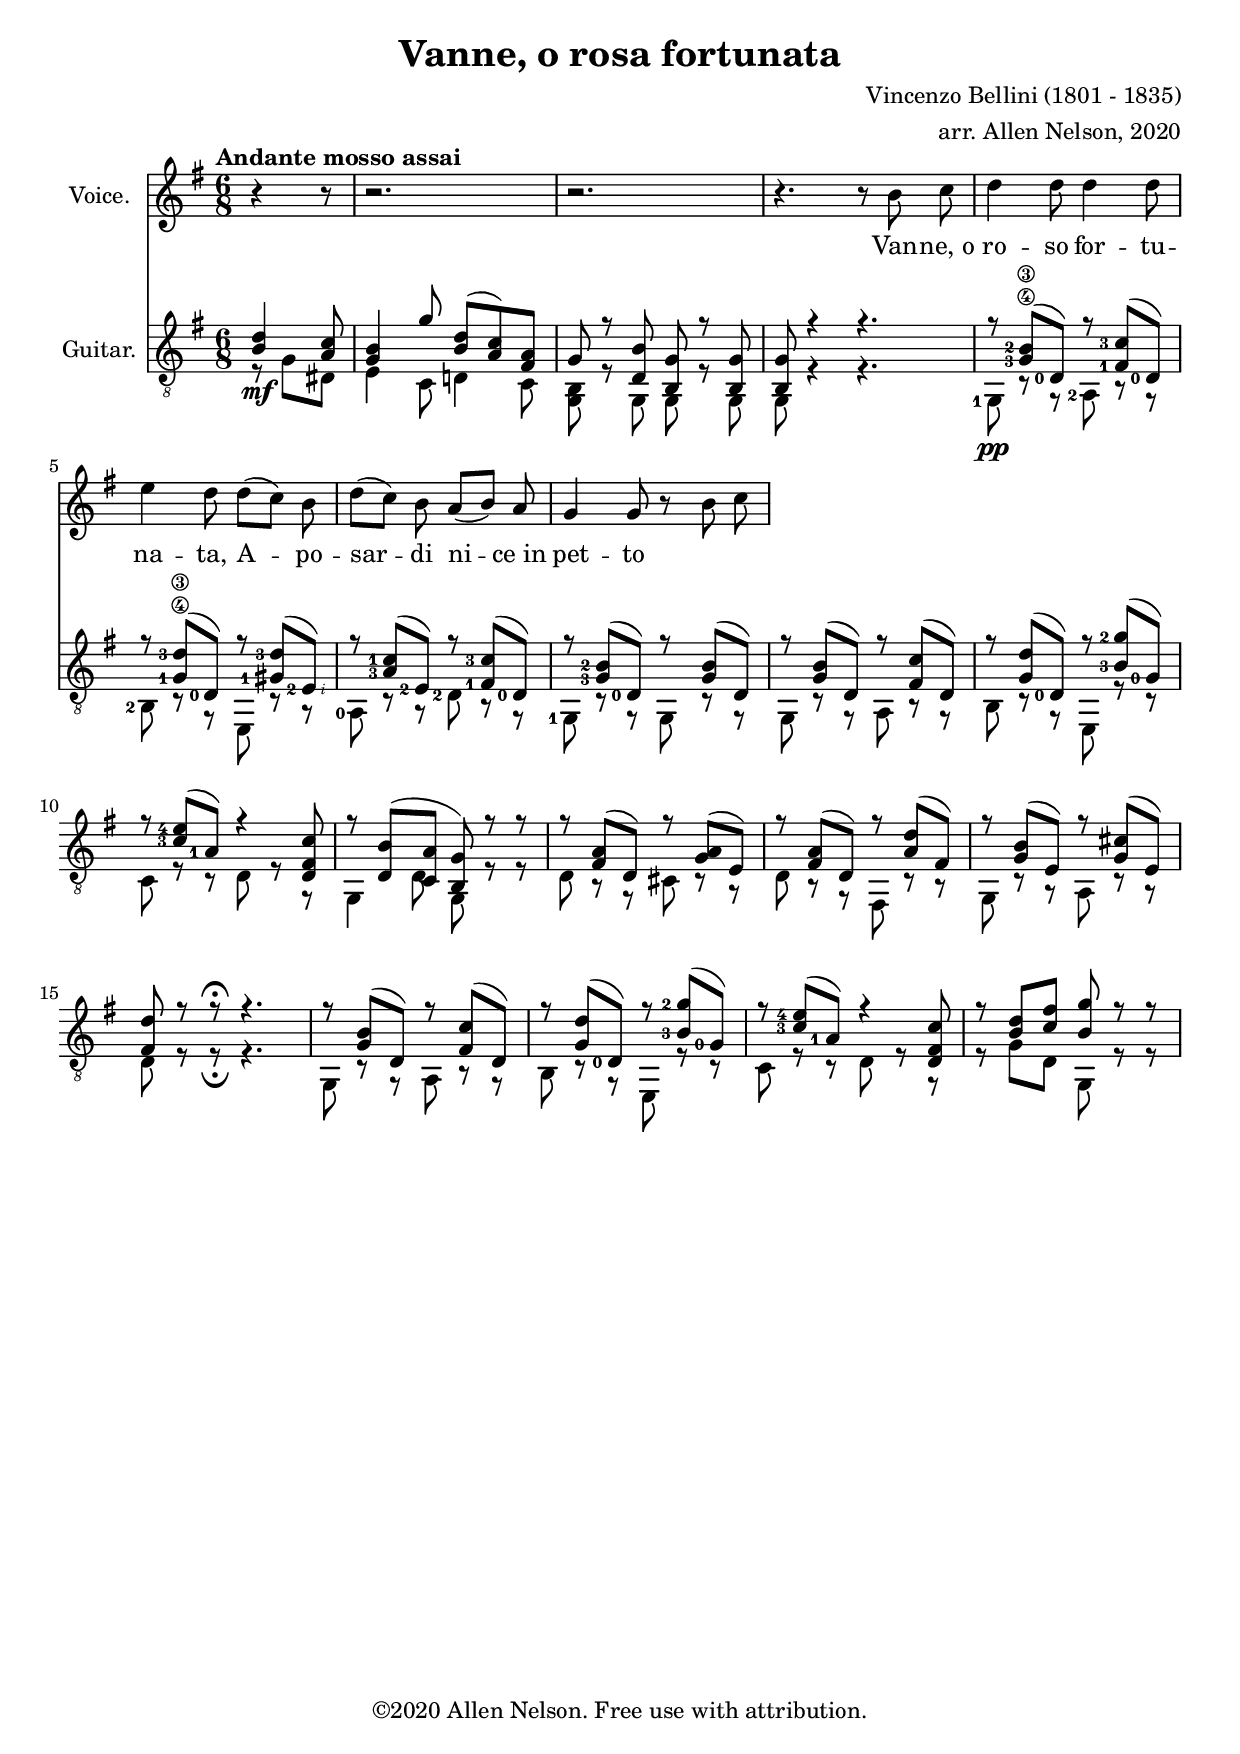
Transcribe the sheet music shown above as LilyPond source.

\version "2.20.0"

# #(set-global-staff-size 28)

#(define RH rightHandFinger)

\paper {
  system-system-spacing.padding = #4
  top-system-spacing = #20
}

\header {
  title = "Vanne, o rosa fortunata"
  composer = "Vincenzo Bellini (1801 - 1835)"
  arranger = "arr. Allen Nelson, 2020"
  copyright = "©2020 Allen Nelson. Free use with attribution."
}

songlyrics = \lyricmode {
  Van -- ne,_o ro -- so for -- tu -- na -- ta,
  A -- po -- sar -- di ni -- ce_in pet -- to
}

<<

\new Staff \with {
  instrumentName = "Voice."
}
\new Voice = "melody"
\relative {
  \key g \major
  \accidentalStyle modern
  \autoBeamOff
  \partial 4. r4 r8
  r2. |
  r2. |
  r4. r 8 b' c
  |
  d4 d8 d4 d8
  |
  e4 d8 d([ c]) b
  |
  d([ c]) b a([ b]) a
  |
  g4 g8 r b c
}

\new Lyrics {
  \lyricsto "melody" \songlyrics
}

\new Staff \with {
  instrumentName = "Guitar."
  \override StaffSymbol.staff-space = #(magstep +1)
} <<
  \tempo "Andante mosso assai"
  \key g \major
  \time 6/8
  \clef "treble_8"
  \accidentalStyle modern
  \override Score.SpacingSpanner.spacing-increment = #1.5
  \new Voice = "upper"
    \relative g {
      \voiceOne
      \set fingeringOrientations = #'(left)
      \set stringNumberOrientations = #'(up)
      \partial 4. <b d>4\mf <a c>8
      <g b>4 g'8 <b, d>( <a c>) <fis a> |
      g r <d b'> <b g'> r <b g'>
      |
      <b g'>8 r4 r4.
      |
      r8 <g'-3\4 b-2\3>( <d-0>) r <fis-1 c'-3>( <d-0>)
      |
      r8 <g-1\4 d'-3\3>( <d-0>) r <gis-1 d'-3>( <e-2\RH #2 >)
      |
      r8 <a-3 c-1>( <e-2>) r <fis-1 c'-3>( <d-0 >)
      |
      r8 <g-3 b-2>( <d-0>) r <g b>( d)
      |
      r8 <g b>( d) r <fis c'>( d)
      |
      r8 <g d'>( <d-0>) r <b'-3 g'-2>( <g-0>)
      |
      r8 <c-3 e-4>( <a-1>) r4 <d, fis c'>8
      |
      r <d b'>( <c a'> <b g'>) r r
      |
      r <fis' a>( d) r <g a>( e)
      |
      r <fis a>( d) r <a' d>( fis)
      |
      r <g b>( e) r <g cis>( e)
      |
      <fis d'> r r\fermata r4.
      |
      r8 <g b>( d) r <fis c'>( d)
      |
      r8 <g d'>( <d-0>) r <b'-3 g'-2>( <g-0>)
      |
      r8 <c-3 e-4>( <a-1>) r4 <d, fis c'>8
      |
      r <b' d> <c fis> <b g'> r r
    }
  \new Voice = "lower"
    \relative g, {
      \voiceTwo
      \set fingeringOrientations = #'(left)
      \partial 4. r8 g' dis
      |
      e4 c8 d4 c8
      |
      <g b>8 r g g r g
      |
      g r4 r4.
      |
      <g-1>8\pp r r <a-2> r r
      |
      <b-2> r r e, r r
      |
      <a-0> r r <d-2> r r
      |
      <g,-1> r r g r r
      |
      g r r a r r
      |
      b r r e, r r
      |
      c' r r d r r
      |
      g,4 d'8 g, r r
      |
      d' r r cis r r
      |
      d r r fis, r r
      |
      g r r a r r
      |
      d r r\fermata r4.
      |
      g,8 r r a r r
      |
      b r r e, r r
      |
      c' r r d r r
      |
      r g d g, r r
    }

>>

>>